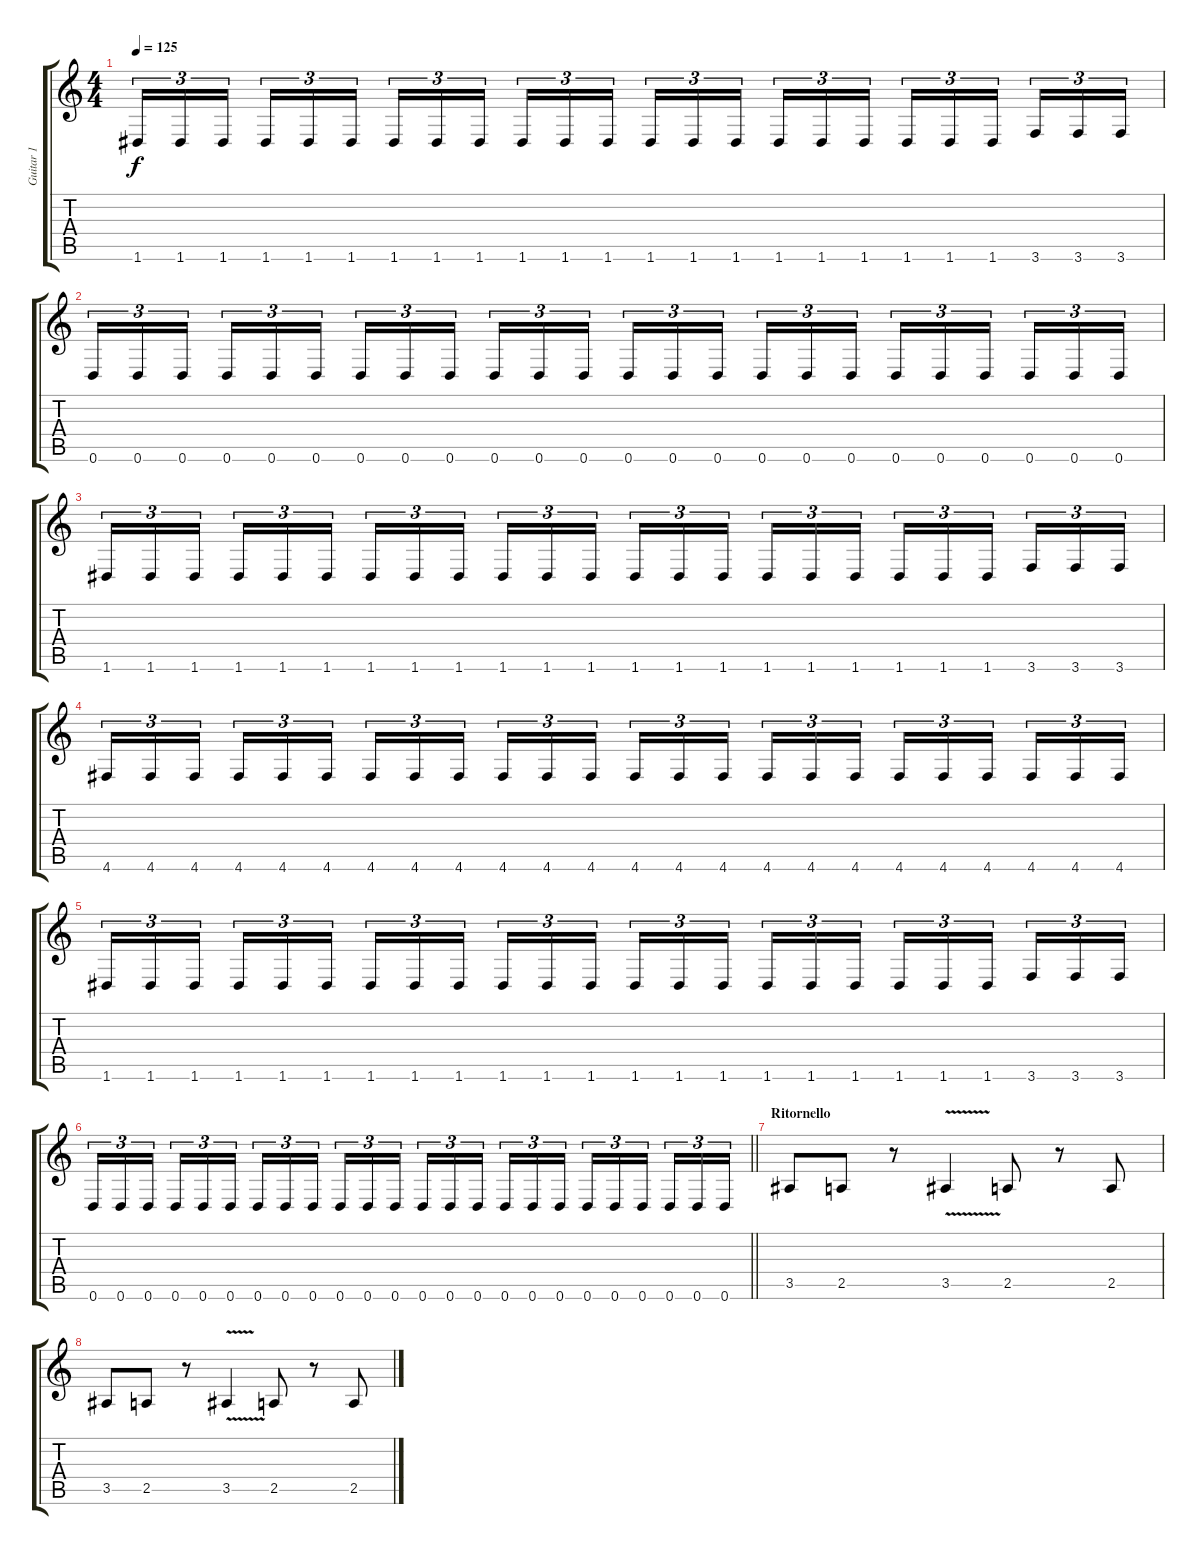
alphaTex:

\track ("Guitar 1" "Guitar 1") {instrument distortionguitar}
\staff {score tabs}
\tuning (D4 A3 F3 C3 G2 D2) {hide}
\ts (4 4)
\tempo 125
\clef g2
\ks c
1.6.16{tu (3 2) dy f} 1.6.16{tu (3 2)} 1.6.16{tu (3 2) beam splitsecondary} 1.6.16{tu (3 2)} 1.6.16{tu (3 2)} 1.6.16{tu (3 2)} 1.6.16{tu (3 2)} 1.6.16{tu (3 2)} 1.6.16{tu (3 2) beam splitsecondary} 1.6.16{tu (3 2)} 1.6.16{tu (3 2)} 1.6.16{tu (3 2)} 1.6.16{tu (3 2)} 1.6.16{tu (3 2)} 1.6.16{tu (3 2) beam splitsecondary} 1.6.16{tu (3 2)} 1.6.16{tu (3 2)} 1.6.16{tu (3 2)} 1.6.16{tu (3 2)} 1.6.16{tu (3 2)} 1.6.16{tu (3 2) beam splitsecondary} 3.6.16{tu (3 2)} 3.6.16{tu (3 2)} 3.6.16{tu (3 2)} |
0.6.16{tu (3 2)} 0.6.16{tu (3 2)} 0.6.16{tu (3 2) beam splitsecondary} 0.6.16{tu (3 2)} 0.6.16{tu (3 2)} 0.6.16{tu (3 2)} 0.6.16{tu (3 2)} 0.6.16{tu (3 2)} 0.6.16{tu (3 2) beam splitsecondary} 0.6.16{tu (3 2)} 0.6.16{tu (3 2)} 0.6.16{tu (3 2)} 0.6.16{tu (3 2)} 0.6.16{tu (3 2)} 0.6.16{tu (3 2) beam splitsecondary} 0.6.16{tu (3 2)} 0.6.16{tu (3 2)} 0.6.16{tu (3 2)} 0.6.16{tu (3 2)} 0.6.16{tu (3 2)} 0.6.16{tu (3 2) beam splitsecondary} 0.6.16{tu (3 2)} 0.6.16{tu (3 2)} 0.6.16{tu (3 2)} |
1.6.16{tu (3 2)} 1.6.16{tu (3 2)} 1.6.16{tu (3 2) beam splitsecondary} 1.6.16{tu (3 2)} 1.6.16{tu (3 2)} 1.6.16{tu (3 2)} 1.6.16{tu (3 2)} 1.6.16{tu (3 2)} 1.6.16{tu (3 2) beam splitsecondary} 1.6.16{tu (3 2)} 1.6.16{tu (3 2)} 1.6.16{tu (3 2)} 1.6.16{tu (3 2)} 1.6.16{tu (3 2)} 1.6.16{tu (3 2) beam splitsecondary} 1.6.16{tu (3 2)} 1.6.16{tu (3 2)} 1.6.16{tu (3 2)} 1.6.16{tu (3 2)} 1.6.16{tu (3 2)} 1.6.16{tu (3 2) beam splitsecondary} 3.6.16{tu (3 2)} 3.6.16{tu (3 2)} 3.6.16{tu (3 2)} |
4.6.16{tu (3 2)} 4.6.16{tu (3 2)} 4.6.16{tu (3 2) beam splitsecondary} 4.6.16{tu (3 2)} 4.6.16{tu (3 2)} 4.6.16{tu (3 2)} 4.6.16{tu (3 2)} 4.6.16{tu (3 2)} 4.6.16{tu (3 2) beam splitsecondary} 4.6.16{tu (3 2)} 4.6.16{tu (3 2)} 4.6.16{tu (3 2)} 4.6.16{tu (3 2)} 4.6.16{tu (3 2)} 4.6.16{tu (3 2) beam splitsecondary} 4.6.16{tu (3 2)} 4.6.16{tu (3 2)} 4.6.16{tu (3 2)} 4.6.16{tu (3 2)} 4.6.16{tu (3 2)} 4.6.16{tu (3 2) beam splitsecondary} 4.6.16{tu (3 2)} 4.6.16{tu (3 2)} 4.6.16{tu (3 2)} |
1.6.16{tu (3 2)} 1.6.16{tu (3 2)} 1.6.16{tu (3 2) beam splitsecondary} 1.6.16{tu (3 2)} 1.6.16{tu (3 2)} 1.6.16{tu (3 2)} 1.6.16{tu (3 2)} 1.6.16{tu (3 2)} 1.6.16{tu (3 2) beam splitsecondary} 1.6.16{tu (3 2)} 1.6.16{tu (3 2)} 1.6.16{tu (3 2)} 1.6.16{tu (3 2)} 1.6.16{tu (3 2)} 1.6.16{tu (3 2) beam splitsecondary} 1.6.16{tu (3 2)} 1.6.16{tu (3 2)} 1.6.16{tu (3 2)} 1.6.16{tu (3 2)} 1.6.16{tu (3 2)} 1.6.16{tu (3 2) beam splitsecondary} 3.6.16{tu (3 2)} 3.6.16{tu (3 2)} 3.6.16{tu (3 2)} |
\barLineRight lightlight
0.6.16{tu (3 2)} 0.6.16{tu (3 2)} 0.6.16{tu (3 2) beam splitsecondary} 0.6.16{tu (3 2)} 0.6.16{tu (3 2)} 0.6.16{tu (3 2)} 0.6.16{tu (3 2)} 0.6.16{tu (3 2)} 0.6.16{tu (3 2) beam splitsecondary} 0.6.16{tu (3 2)} 0.6.16{tu (3 2)} 0.6.16{tu (3 2)} 0.6.16{tu (3 2)} 0.6.16{tu (3 2)} 0.6.16{tu (3 2) beam splitsecondary} 0.6.16{tu (3 2)} 0.6.16{tu (3 2)} 0.6.16{tu (3 2)} 0.6.16{tu (3 2)} 0.6.16{tu (3 2)} 0.6.16{tu (3 2) beam splitsecondary} 0.6.16{tu (3 2)} 0.6.16{tu (3 2)} 0.6.16{tu (3 2)} |
\section ("" "Ritornello")
3.5.8 2.5.8 r.8 3.5{v}.4 2.5.8 r.8 2.5.8 |
3.5.8 2.5.8 r.8 3.5{v}.4 2.5.8 r.8 2.5.8
